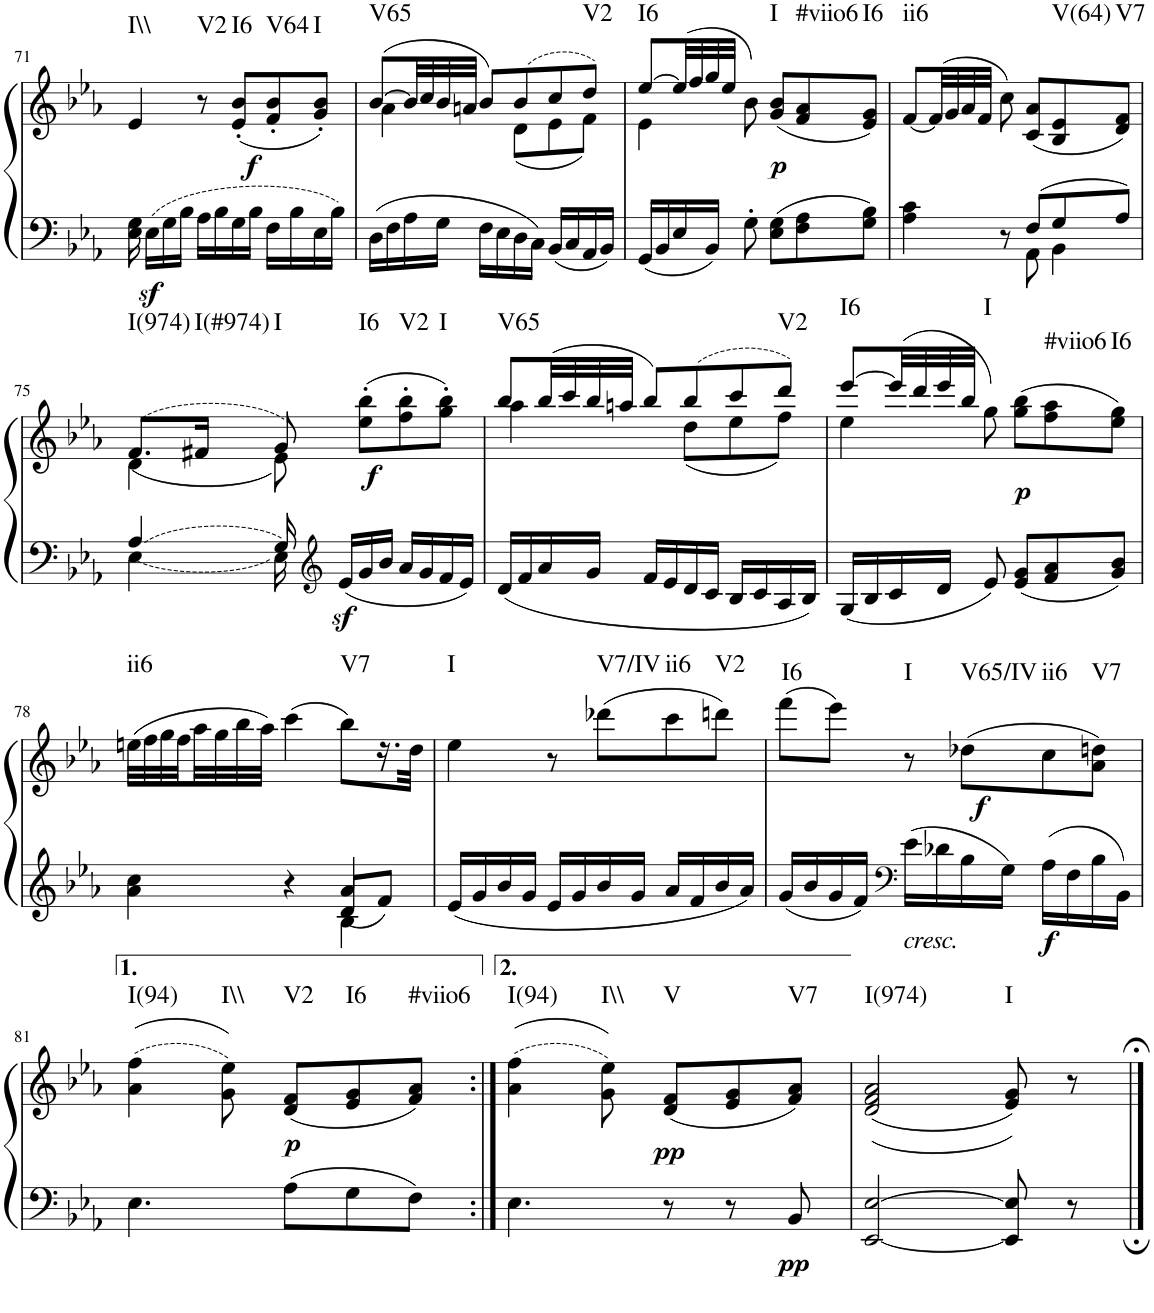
**kern	**kern	**dynam	**harte
*part1	*part1	*part1	*part1
*staff2	*staff1	*staff1/2	*
*I"Piano, Piano right	*	*	*
*I'Pno.	*	*	*
!!LO:PB:g=z
*clefF4	*clefG2	*	*
*k[b-e-a-]	*k[b-e-a-]	*	*
*M3/4	*M3/4	*	*
=71	=71	=71	=71
!	!	!	!LO:H:kt=I\\
16E-\ 16G\	4e-/	.	N
16E-z<\LL	.	.	.
16G\	.	.	.
16B-\JJ	.	.	.
!	!	!	!LO:H:kt=V2
16A-\LL	8r	.	N
16B-\	.	.	.
!	!	!LO:DY:b	!LO:H:kt=I6
16G\	(8e-/' 8b-/'L	f	N
16B-\JJ	.	.	.
!	!	!	!LO:H:kt=V64
16F\LL	8f/' 8b-/'	.	N
16B-\	.	.	.
!	!	!	!LO:H:kt=I
16E-\	8g/' 8b-/'J)	.	N
16B-\JJ	.	.	.
=72	=72	=72	=72
*	*^	*	*
!	!	!	!	!LO:H:kt=V65
16D\LL	([8b-/L	4a-\	.	N
16F\	.	.	.	.
16A-\	32b-/LL]	.	.	.
.	32cc/	.	.	.
16G\JJ	32b-/	.	.	.
.	32an/JJJ	.	.	.
16F\LL	8b-/L)	8ryy	.	.
16E-\	.	.	.	.
16D\	(8b-/	(8d\L	.	.
16C\JJ	.	.	.	.
16BB-/LL	8cc/	8e-\	.	.
16C/	.	.	.	.
!	!	!	!	!LO:H:kt=V2
16AA-/	8dd/J)	8f\J)	.	N
16BB-/JJ	.	.	.	.
=73	=73	=73	=73	=73
!	!	!	!	!LO:H:kt=I6
16GG/LL	[8ee-/L	4e-\	.	N
16BB-/	.	.	.	.
16E-/	(32ee-/LL]	.	.	.
.	32ff/	.	.	.
16BB-/JJ	32gg/	.	.	.
.	32ee-/JJJ	.	.	.
8G'\	8b-\)	2ryy	.	.
!	!	!	!LO:DY:b	!LO:H:kt=I
8E-\ 8G\L	(8g/ 8b-/L	.	p	N
!	!	!	!	!LO:H:kt=#viio6
8F\ 8A-\	8f/ 8a-/	.	.	N
!	!	!	!	!LO:H:kt=I6
8G\ 8B-\J	8e-/ 8g/J)	.	.	N
*	*v	*v	*	*
=74	=74	=74	=74
*^	*	*	*
!	!	!	!	!LO:H:kt=ii6
4A-\ 4c\	4.ryy	[8f/L	.	N
.	.	(32f/LL]	.	.
.	.	32g/	.	.
.	.	32a-/	.	.
.	.	32f/JJJ	.	.
8r	.	8cc\)	.	.
8F/L	8AA-\	(8c/ 8a-/L	.	.
!	!	!	!	!LO:H:kt=V(64)
8G/	4BB-\	8B-/ 8e-/	.	N
!	!	!	!	!LO:H:kt=V7
8A-/J	.	8d/ 8f/J)	.	N
!!LO:LB:g=z
=75	=75	=75	=75	=75
*	*	*^	*	*
!	!	!	!	!	!LO:H:kt=I(974)
4A-/	4E-\	(8.f/L	(4d\	.	N
!	!	!	!	!	!LO:H:kt=I(#974)
.	.	16f#X/Jk	.	.	N
!	!	!	!	!	!LO:H:kt=I
16G/	16E-\	8g/)	8e-\)	.	N
*clefG2	*	*	*	*	*
!	!	!	!	!LO:DY:b=2	!
16e-/LL	4..ryy	.	.	sf	.
!	!	!	!	!LO:DY:b	!LO:H:kt=I6
16g/	.	(8ee-\'> 8bb-\'>L	4.ryy	f	N
16b-/JJ	.	.	.	.	.
!	!	!	!	!	!LO:H:kt=V2
16a-/LL	.	8ff\'> 8bb-\'>	.	.	N
16g/	.	.	.	.	.
!	!	!	!	!	!LO:H:kt=I
16f/	.	8gg\'> 8bb-\'>J)	.	.	N
16e-/JJ	.	.	.	.	.
*v	*v	*	*	*	*
=76	=76	=76	=76	=76
!	!	!	!	!LO:H:kt=V65
16d/LL	8bb-/L	4aa-\	.	N
16f/	.	.	.	.
16a-/	(32bb-/LL	.	.	.
.	32ccc/	.	.	.
16g/JJ	32bb-/	.	.	.
.	32aan/JJJ	.	.	.
16f/LL	8bb-/L)	8ryy	.	.
16e-/	.	.	.	.
16d/	(8bb-/	(8dd\L	.	.
16c/JJ	.	.	.	.
16B-/LL	8ccc/	8ee-\	.	.
16c/	.	.	.	.
!	!	!	!	!LO:H:kt=V2
16A-/	8ddd/J)	8ff\J)	.	N
16B-/JJ	.	.	.	.
=77	=77	=77	=77	=77
!	!	!	!	!LO:H:kt=I6
16G/LL	[8eee-/L	4ee-\	.	N
16B-/	.	.	.	.
16c/	(32eee-/LL]	.	.	.
.	32ddd/	.	.	.
16d/JJ	32eee-/	.	.	.
.	32bb-/JJJ	.	.	.
!	!	!	!	!LO:H:kt=I
8e-/	8gg\)	2ryy	.	N
!	!	!	!LO:DY:b	!
8e-/ 8g/L	(8gg\ 8bb-\L	.	p	.
!	!	!	!	!LO:H:kt=#viio6
8f/ 8a-/	8ff\ 8aa-\	.	.	N
!	!	!	!	!LO:H:kt=I6
8g/ 8b-/J	8ee-\ 8gg\J)	.	.	N
*	*v	*v	*	*
!!LO:LB:g=z
=78	=78	=78	=78
*^	*	*	*
*	*^	*	*	*
!	!	!	!	!	!LO:H:kt=ii6
4a-\ 4cc\	2ryy	2ryy	(32een\LLL	.	N
.	.	.	32ff\	.	.
.	.	.	32gg\	.	.
.	.	.	32ff\	.	.
.	.	.	32aa-\	.	.
.	.	.	32gg\	.	.
.	.	.	32bb-\	.	.
.	.	.	32aa-\JJJ)	.	.
4r	.	.	(4ccc\	.	.
!	!	!	!	!	!LO:H:kt=V7
4a-/	8d/L	4B-\	8bb-\L)	.	N
.	8f/J	.	16.r	.	.
.	.	.	32dd\JJk	.	.
*v	*v	*v	*	*	*
=79	=79	=79	=79
!	!	!	!LO:H:kt=I
16e-/LL	4ee-\	.	N
16g/	.	.	.
16b-/	.	.	.
16g/JJ	.	.	.
16e-/LL	8r	.	.
16g/	.	.	.
!	!	!	!LO:H:kt=V7/IV
16b-/	(8ddd-X\L	.	N
16g/JJ	.	.	.
!	!	!	!LO:H:kt=ii6
16a-/LL	8ccc\	.	N
16f/	.	.	.
!	!	!	!LO:H:kt=V2
16b-/	8dddn\J)	.	N
16a-/JJ	.	.	.
=80	=80	=80	=80
!	!	!	!LO:H:kt=I6
16g/LL	(8fff\L	.	N
16b-/	.	.	.
16g/	8eee-\J)	.	.
16f/JJ	.	.	.
*clefF4	*	*	*
!LO:TX:b:i:t=cresc.	!	!	!LO:H:kt=I
16e-\LL	8r	.	N
16d-X\	.	.	.
!	!	!LO:DY:b	!LO:H:kt=V65/IV
16B-\	(8dd-X\L	f	N
16G\JJ	.	.	.
!	!	!LO:DY:b=2	!LO:H:kt=ii6
16A-\LL	8cc\	f	N
16F\	.	.	.
!	!	!	!LO:H:kt=V7
16B-\	8a-\ 8ddn\J)	.	N
16BB-\JJ	.	.	.
!!LO:LB:g=z
=81	=81	=81	=81
!	!	!	!LO:H:kt=I(94)
4.E-\	((4a-\ 4ff\	.	N
!	!	!	!LO:H:kt=I\\
.	8g\ 8ee-\))	.	N
!	!	!LO:DY:b	!LO:H:kt=V2
8A-\L	(8d/ 8f/L	p	N
!	!	!	!LO:H:kt=I6
8G\	8e-/ 8g/	.	N
!	!	!	!LO:H:kt=#viio6
8F\J	8f/ 8a-/J)	.	N
=82:|!	=82:|!	=82:|!	=82:|!
!	!	!	!LO:H:kt=I(94)
4.E-\	((4a-\ 4ff\	.	N
!	!	!	!LO:H:kt=I\\
.	8g\ 8ee-\))	.	N
!	!	!LO:DY:b	!LO:H:kt=V
8r	(8d/ 8f/L	pp	N
8r	8e-/ 8g/	.	.
!	!	!LO:DY:b=2	!LO:H:kt=V7
8BB-/	8f/ 8a-/J)	pp	N
=83	=83	=83	=83
!	!	!	!LO:H:kt=I(974)
[2EE-/ [2E-/	((2d/ 2f/ 2a-/	.	N
!	!	!	!LO:H:kt=I
8EE-/] 8E-/]	8e-/ 8g/))	.	N
8r	8r	.	.
==	==	==	==
*-	*-	*-	*-
